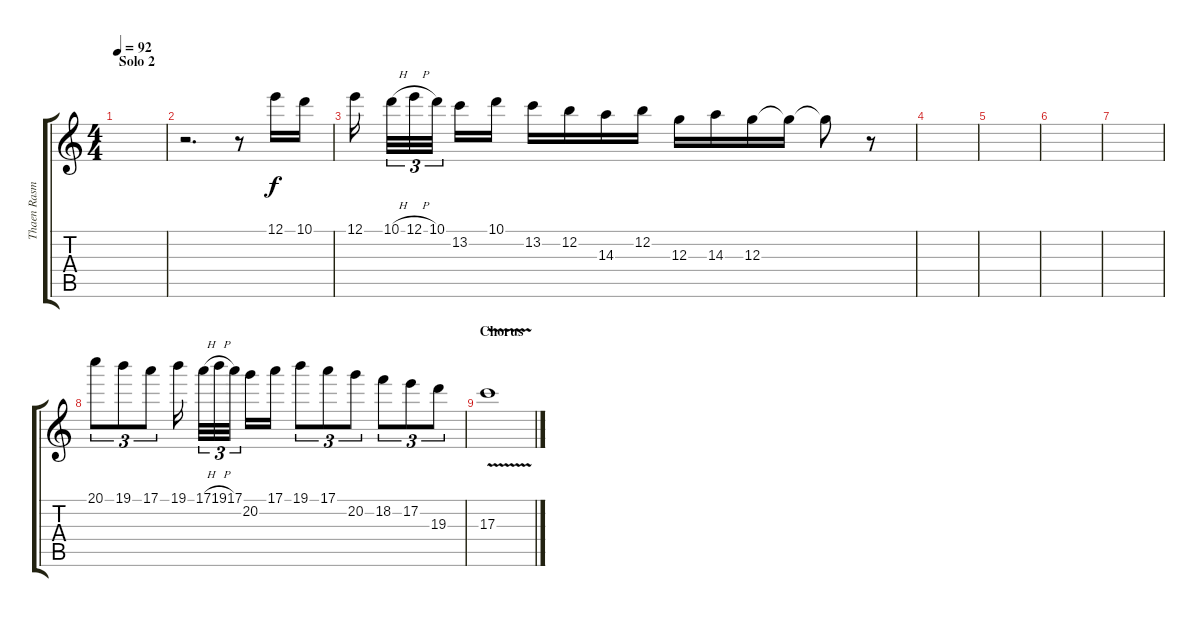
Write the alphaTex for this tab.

\track ("Thaen Rasmussen" "Thaen Rasm") {instrument distortionguitar}
\staff {score tabs}
\tuning (E4 B3 G3 D3 A2 E2) {hide}
\ts (4 4)
\section ("" "Solo 2")
\tempo 92
\clef g2
\ks c
|
r.2{d} r.8 12.1.16 10.1.16 |
12.1.16 10.1{h}.32{tu (3 2)} 12.1{h}.32{tu (3 2)} 10.1.32{tu (3 2)} 13.2.16 10.1.16 13.2.16 12.2.16 14.3.16 12.2.16 12.3.16 14.3.16 12.3.16 12.3{t}.16 12.3{t}.8 r.8 |
|
|
|
|
20.1.8{tu (3 2)} 19.1.8{tu (3 2)} 17.1.8{tu (3 2)} 19.1.16 17.1{h}.32{tu (3 2)} 19.1{h}.32{tu (3 2)} 17.1.32{tu (3 2)} 20.2.16 17.1.16 19.1.8{tu (3 2)} 17.1.8{tu (3 2)} 20.2.8{tu (3 2)} 18.2.8{tu (3 2)} 17.2.8{tu (3 2)} 19.3.8{tu (3 2)} |
\section ("" "Chorus")
17.3{v}.1
